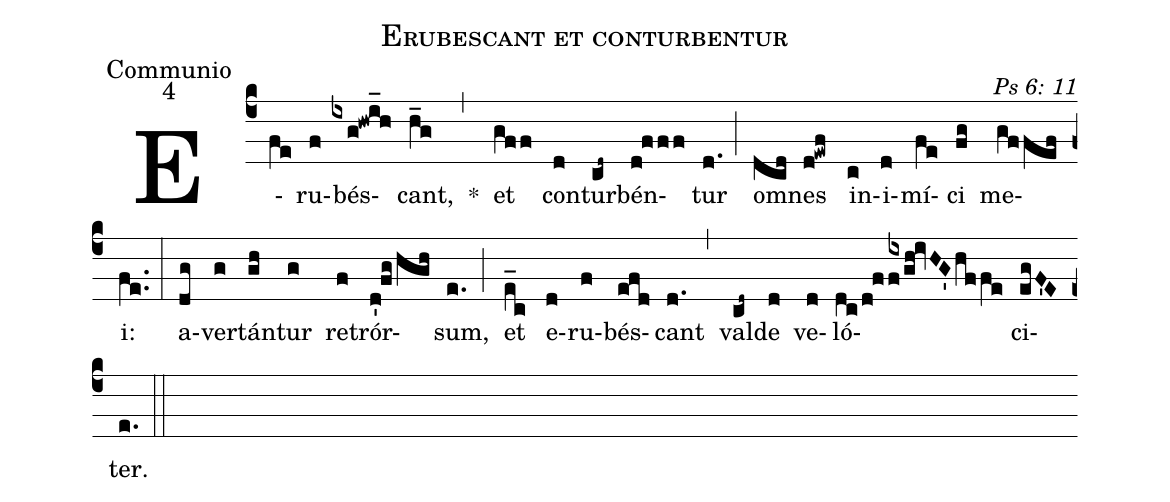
name: Erubescant et conturbentur;
office-part: Communio;
mode: 4;
commentary: Ps 6: 11;
%%
(c4) E(fe)ru(f)bés(ixg!hwi_h)cant,(h_g) *(,) et(gff) con(d)tur(cd~)bén(d!fff)tur(d.) (;) om(dcd)nes(d!ewf) in(c)i(d)mí(fe)ci(fg) me(gffef)i:(fe..) (:)
a(dg)ver(g)tán(gh)tur(g) re(f)trór(d'!fg/hgh)sum,(e.) (;) et(e_c) e(d)ru(f)bés(efd)cant(d.) (,) val(cd~)de(d) ve(d)ló(dc/d!f/[1]{ix}f/gh!ivHG'hffe)ci(egF'E)ter.(e.) (::)
